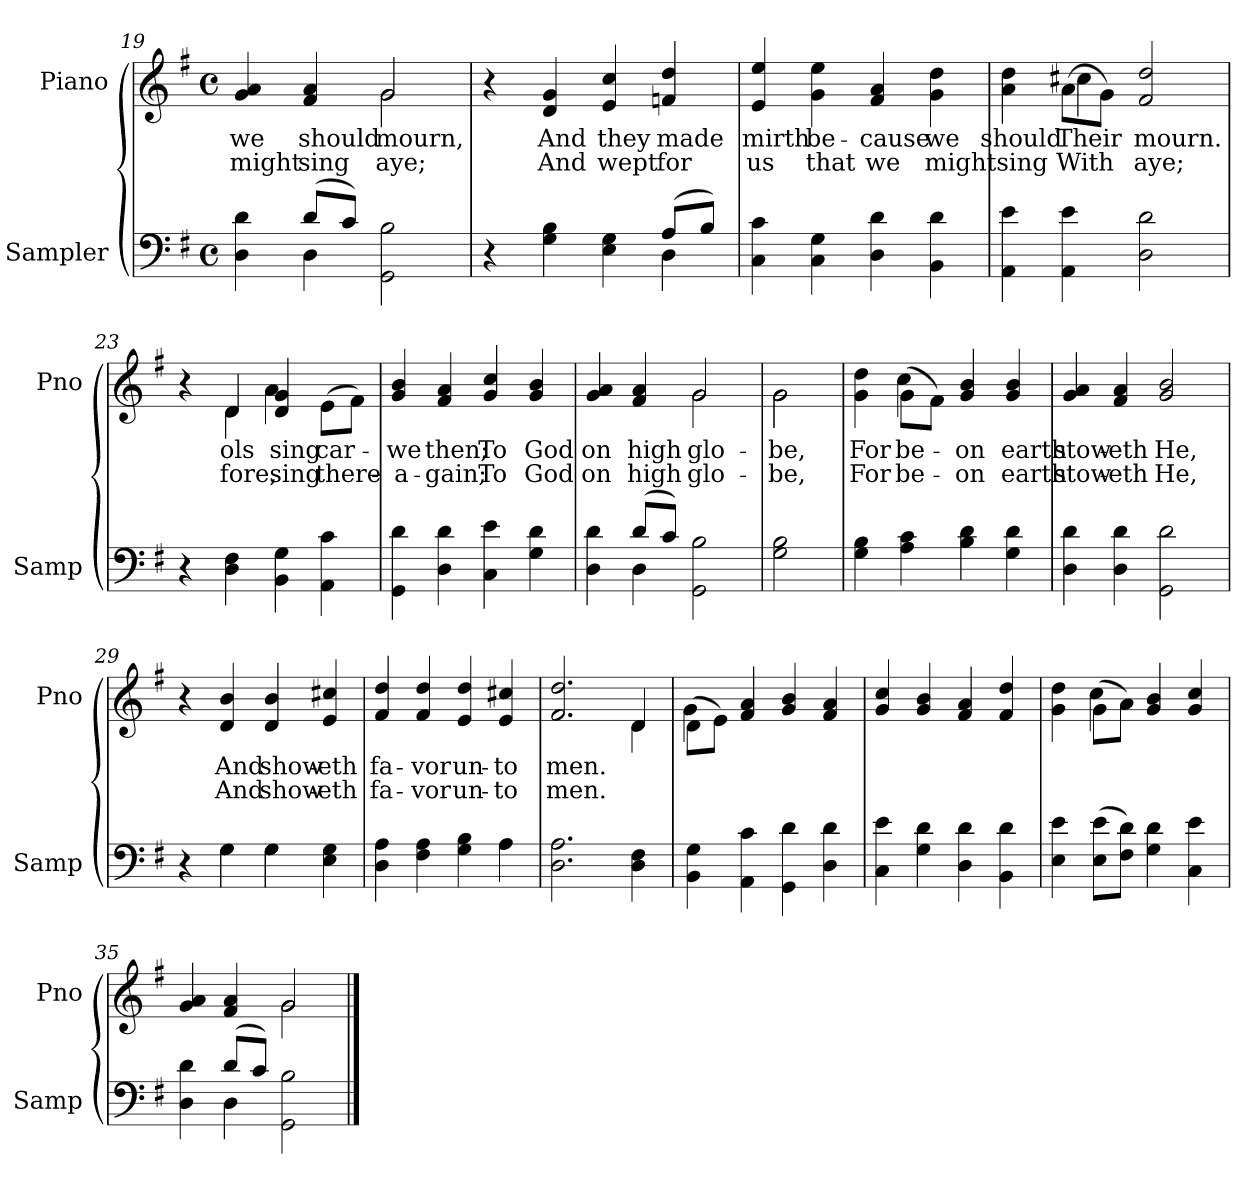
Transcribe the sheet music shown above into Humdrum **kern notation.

**kern	**kern	**text	**text
*part2	*part1	*part1	*part1
*staff2	*staff1	*staff1	*staff1
*I"Sampler	*I"Piano	*	*
*I'Samp	*I'Pno	*	*
*clefF4	*clefG2	*	*
*k[f#]	*k[f#]	*	*
*G:	*G:	*	*
*M4/4	*M4/4	*	*
*met(c)	*met(c)	*	*
=19	=19	=19	=19
*^	*^	*	*
4D 4d	4ryy	4g 4a	2ryy	we	might
(8d/L	4D	4f# 4a	.	should	sing
8c/J)	.	.	.	.	.
2GG 2B	2ryy	2g/	2g	mourn,	aye;
*	*	*v	*v	*	*
=20	=20	=20	=20	=20
4r	2.ryy	4r	.	.
4G 4B	.	4d 4g	And	And
4E 4G	.	4e 4cc	they	wept
(8A/L	4D	4fn 4dd	made	for
8B/J)	.	.	.	.
*v	*v	*	*	*
=21	=21	=21	=21
4C 4c	4e 4ee	mirth	us
4C 4G	4g 4ee	be-	that
4D 4d	4f# 4a	-cause	we
4BB 4d	4g 4dd	we	might
=22	=22	=22	=22
*	*^	*	*
4AA 4e	4a 4dd	4ryy	should	sing
4AA 4e	(8a\L	4cc#X	Their	With
.	8g\J)	.	.	.
2D 2d	2f# 2dd	2ryy	mourn.	aye;
=23	=23	=23	=23	=23
4r	4r	4ryy	.	.
4D 4F#	4d/	4d	-ols	-fore,
4BB 4G	4d 4g	4a	sing	sing
4AA 4c	(8e\L	4ryy	car-	there-
.	8f#\J)	.	.	.
*	*v	*v	*	*
=24	=24	=24	=24
4GG 4d	4g 4b	we	a-
4D 4d	4f# 4a	then;	-gain;
4C 4e	4g 4cc	To	To
4G 4d	4g 4b	God	God
=25	=25	=25	=25
*^	*^	*	*
4D 4d	4ryy	4g 4a	2ryy	on	on
(8d/L	4D	4f# 4a	.	high	high
8c/J)	.	.	.	.	.
2GG 2B	2ryy	2g/	2g	glo-	glo-
*v	*v	*	*	*	*
=26	=26	=26	=26	=26
2G 2B	2g\	2g	be,	be,
=27	=27	=27	=27	=27
4G 4B	4g 4dd	4ryy	For	For
4A 4c	(8g\L	4cc	be-	be-
.	8f#\J)	.	.	.
4B 4d	4g 4b	2ryy	on	on
4G 4d	4g 4b	.	earth	earth
*	*v	*v	*	*
=28	=28	=28	=28
4D 4d	4g 4a	-stow-	-stow-
4D 4d	4f# 4a	-eth	-eth
2GG 2d	2g 2b	He,	He,
=29	=29	=29	=29
*^	*	*	*
4r	4ryy	4r	.	.
4G\	4G	4d 4b	And	And
4G\	4G	4d 4b	show-	show-
4E 4G	4ryy	4e 4cc#X	-eth	-eth
=30	=30	=30	=30	=30
4D 4A	2.ryy	4f# 4dd	fa-	fa-
4F# 4A	.	4f# 4dd	-vor	-vor
4G 4B	.	4e 4dd	un-	un-
4A\	4A	4e 4cc#X	-to	-to
*v	*v	*	*	*
=31	=31	=31	=31
*	*^	*	*
2.D 2.A	2.f# 2.dd	2.ryy	men.	men.
4D 4F#	4d/	4d	.	.
=32	=32	=32	=32	=32
4BB 4G	(8d\L	4g	.	.
.	8e\J)	.	.	.
4AA 4c	4f# 4a	2.ryy	.	.
4GG 4d	4g 4b	.	.	.
4D 4d	4f# 4a	.	.	.
*	*v	*v	*	*
=33	=33	=33	=33
4C 4e	4g 4cc	.	.
4G 4d	4g 4b	.	.
4D 4d	4f# 4a	.	.
4BB 4d	4f# 4dd	.	.
=34	=34	=34	=34
*	*^	*	*
4E 4e	4g 4dd	4ryy	.	.
(8E\ 8e\L	(8g\L	4cc	.	.
8F#\ 8d\J)	8a\J)	.	.	.
4G 4d	4g 4b	2ryy	.	.
4C 4e	4g 4cc	.	.	.
=35	=35	=35	=35	=35
*^	*	*	*	*
4D 4d	4ryy	4g 4a	2ryy	.	.
(8d/L	4D	4f# 4a	.	.	.
8c/J)	.	.	.	.	.
2GG 2B	2ryy	2g/	2g	.	.
*v	*v	*	*	*	*
*	*v	*v	*	*
==	==	==	==
*-	*-	*-	*-
